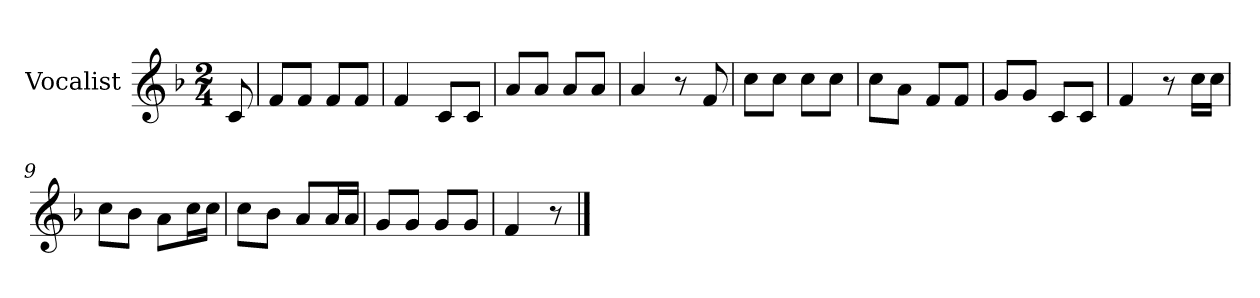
**kern
*part1
*staff1
*I"Vocalist
*k[b-]
*F:
*M2/4
=
8c
=1
8fL
8fJ
8fL
8fJ
=2
4f
8cL
8cJ
=3
8aL
8aJ
8aL
8aJ
=4
4a
8r
8f
=5
8ccL
8ccJ
8ccL
8ccJ
=6
8ccL
8aJ
8fL
8fJ
=7
8gL
8gJ
8cL
8cJ
=8
4f
8r
16ccLL
16ccJJ
=9
8ccL
8b-J
8aL
16ccL
16ccJJ
=10
8ccL
8b-J
8aL
16aL
16aJJ
=11
8gL
8gJ
8gL
8gJ
=12
4f
8r
==
*-
